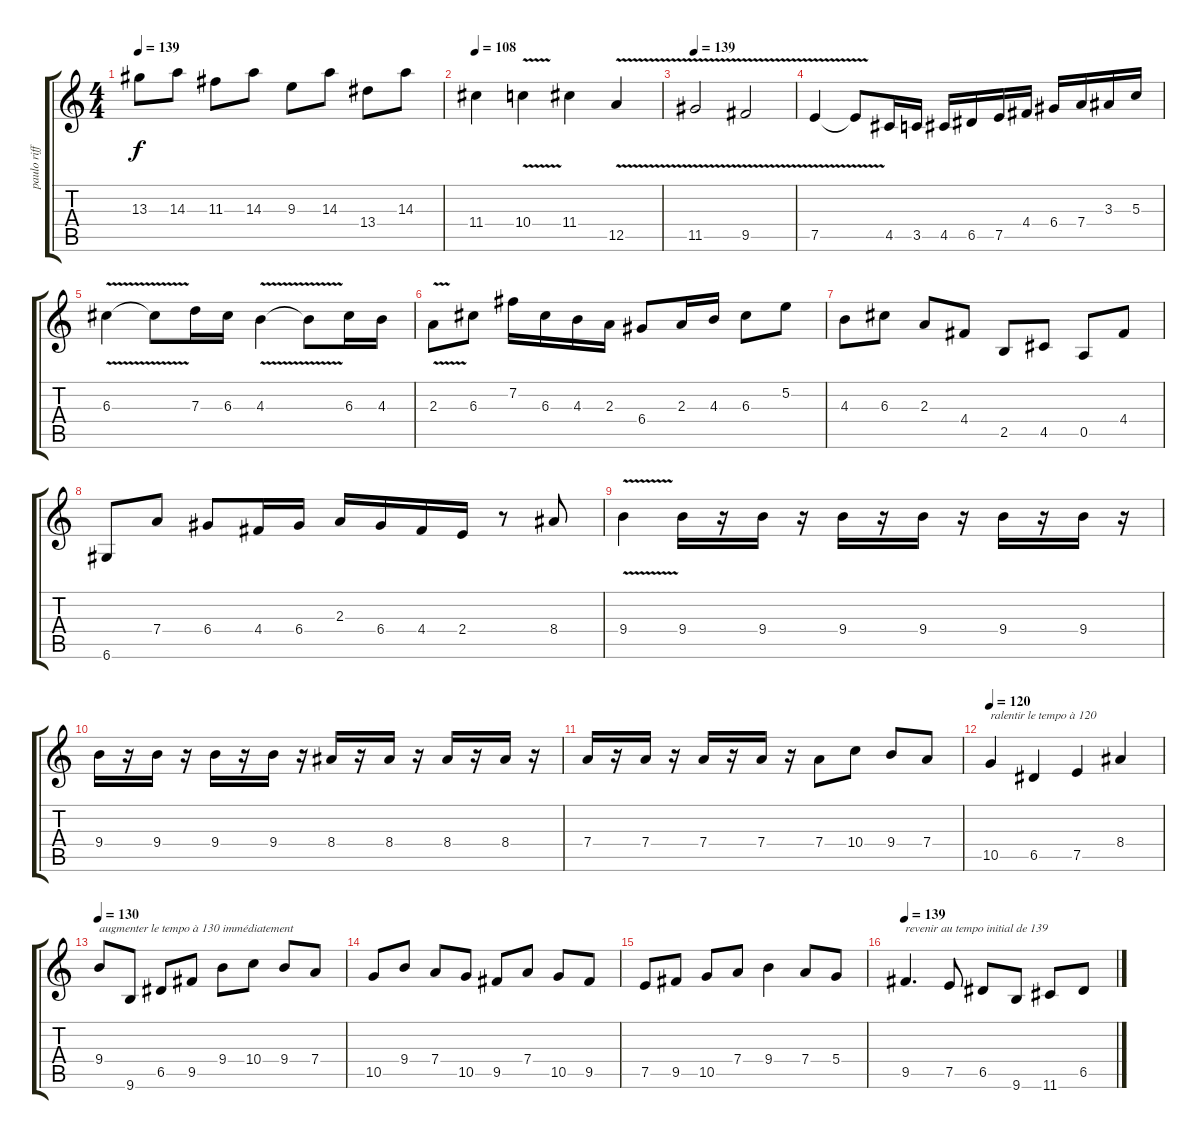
\track ("paulo riff" "paulo riff") {instrument distortionguitar}
\staff {score tabs}
\tuning (E4 B3 G3 D3 A2 D2) {hide}
\ts (4 4)
\tempo 139
\clef g2
\ks c
13.3.8{dy f} 14.3.8 11.3.8 14.3.8 9.3.8 14.3.8 13.4.8 14.3.8 |
\tempo 108
11.4.4 10.4{v}.4 11.4.4 12.5{v}.4 |
\tempo 139
11.5{v}.2 9.5{v}.2 |
7.5{v}.4 7.5{t}.8 4.5.16 3.5.16 4.5.16 6.5.16 7.5.16 4.4.16 6.4.16 7.4.16 3.3.16 5.3.16 |
6.3{v}.4 6.3{t}.8 7.3.16 6.3.16 4.3{v}.4 4.3{t}.8 6.3.16 4.3.16 |
2.3{v}.8 6.3.8 7.2.16 6.3.16 4.3.16 2.3.16 6.4.8 2.3.16 4.3.16 6.3.8 5.2.8 |
4.3.8 6.3.8 2.3.8 4.4.8 2.5.8 4.5.8 0.5.8 4.4.8 |
6.6.8 7.4.8 6.4.8 4.4.16 6.4.16 2.3.16 6.4.16 4.4.16 2.4.16 r.8 8.4.8 |
9.4{v}.4 9.4.16 r.16 9.4.16 r.16 9.4.16 r.16 9.4.16 r.16 9.4.16 r.16 9.4.16 r.16 |
9.4.16 r.16 9.4.16 r.16 9.4.16 r.16 9.4.16 r.16 8.4.16 r.16 8.4.16 r.16 8.4.16 r.16 8.4.16 r.16 |
7.4.16 r.16 7.4.16 r.16 7.4.16 r.16 7.4.16 r.16 7.4.8 10.4.8 9.4.8 7.4.8 |
\tempo 120
10.5.4{txt "ralentir le tempo à 120"} 6.5.4 7.5.4 8.4.4 |
\tempo 130
9.4.8{txt "augmenter le tempo à 130 immédiatement"} 9.6.8 6.5.8 9.5.8 9.4.8 10.4.8 9.4.8 7.4.8 |
10.5.8 9.4.8 7.4.8 10.5.8 9.5.8 7.4.8 10.5.8 9.5.8 |
7.5.8 9.5.8 10.5.8 7.4.8 9.4.4 7.4.8 5.4.8 |
\tempo 139
9.5.4{d txt "revenir au tempo initial de 139"} 7.5.8 6.5.8 9.6.8 11.6.8 6.5.8
